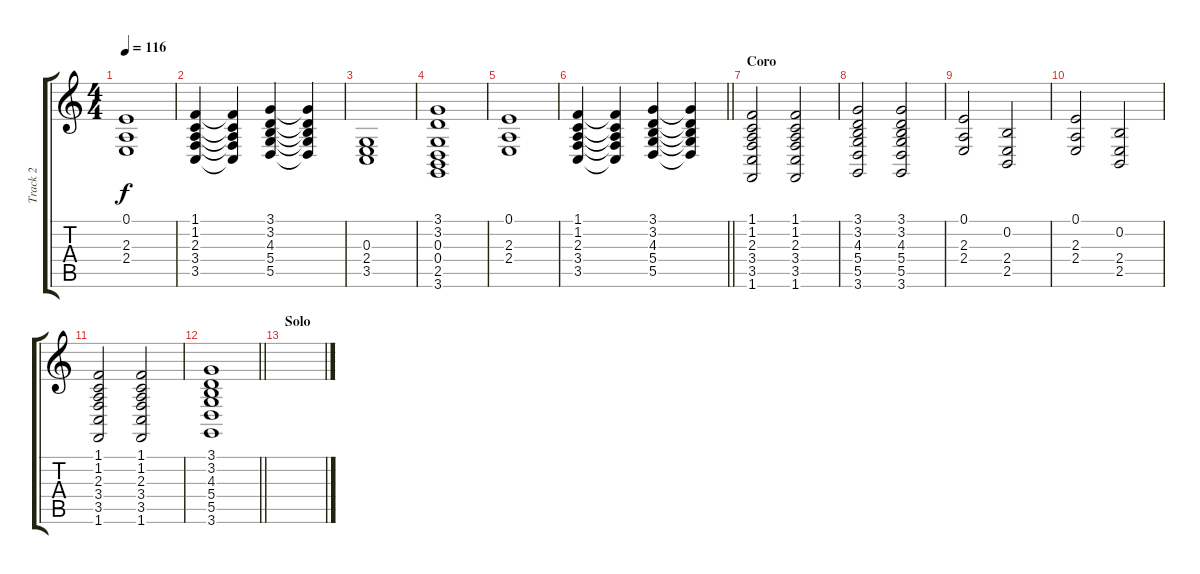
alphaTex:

\track ("Track 2" "Track 2") {instrument brightacousticpiano}
\staff {score tabs}
\tuning (E4 B3 G3 D3 A2 E2) {hide}
\ts (4 4)
\tempo 116
\clef g2
\ks c
(0.1 2.3 2.4).1{dy f} |
(1.1 1.2 2.3 3.4 3.5).4 (1.1{t} 1.2{t} 2.3{t} 3.4{t} 3.5{t}).4 (3.1 3.2 4.3 5.4 5.5).4 (3.1{t} 3.2{t} 4.3{t} 5.4{t} 5.5{t}).4 |
(0.3 2.4 3.5).1 |
(3.1 3.2 0.3 0.4 2.5 3.6).1 |
(0.1 2.3 2.4).1 |
\barLineRight lightlight
(1.1 1.2 2.3 3.4 3.5).4 (1.1{t} 1.2{t} 2.3{t} 3.4{t} 3.5{t}).4 (3.1 3.2 4.3 5.4 5.5).4 (3.1{t} 3.2{t} 4.3{t} 5.4{t} 5.5{t}).4 |
\section ("" "Coro")
(1.1 1.2 2.3 3.4 3.5 1.6).2{volume 12} (1.1 1.2 2.3 3.4 3.5 1.6).2 |
(3.1 3.2 4.3 5.4 5.5 3.6).2 (3.1 3.2 4.3 5.4 5.5 3.6).2 |
(0.1 2.3 2.4).2 (0.2 2.4 2.5).2 |
(0.1 2.3 2.4).2 (0.2 2.4 2.5).2 |
(1.1 1.2 2.3 3.4 3.5 1.6).2 (1.1 1.2 2.3 3.4 3.5 1.6).2 |
\barLineRight lightlight
(3.1 3.2 4.3 5.4 5.5 3.6).1 |
\section ("" "Solo")
